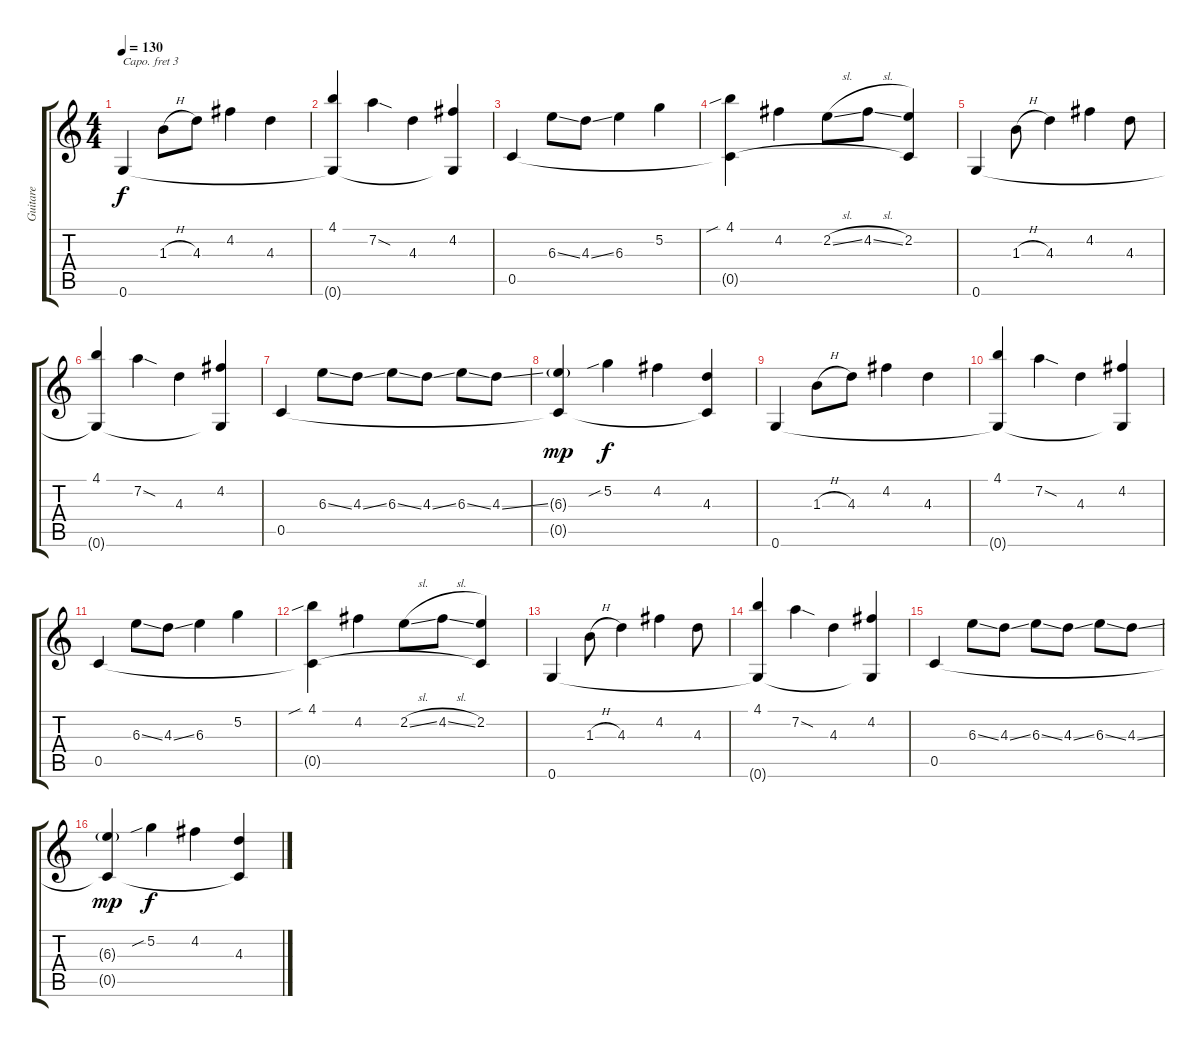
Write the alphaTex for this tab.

\track ("Guitare" "Guitare") {instrument acousticguitarsteel}
\staff {score tabs}
\capo 3
\tuning (E4 B3 G3 D3 A2 E2) {hide}
\ts (4 4)
\tempo 130
\clef g2
\ks c
0.6.4{dy f instrument acousticguitarsteel} 1.3{h}.8 4.3.8 4.2.4 4.3.4 |
(4.1 0.6{t}).4 7.2{sod}.4 4.3.4 (4.2 0.6{t}).4 |
0.5.4 6.3{ss}.8 4.3{ss}.8 6.3.4 5.2.4 |
(4.1{sib} 0.5{t}).4 4.2.4 2.2{sl}.8 4.2{sl}.8 (2.2 0.5{t}).4 |
0.6.4 1.3{h}.8 4.3.4 4.2.4 4.3.8 |
(4.1 0.6{t}).4 7.2{sod}.4 4.3.4 (4.2 0.6{t}).4 |
0.5.4 6.3{ss}.8 4.3{ss}.8 6.3{ss}.8 4.3{ss}.8 6.3{ss}.8 4.3{ss}.8 |
(6.3{g} 0.5{t}).4{dy mp} 5.2{sib}.4{dy f} 4.2.4 (4.3 0.5{t}).4 |
0.6.4 1.3{h}.8 4.3.8 4.2.4 4.3.4 |
(4.1 0.6{t}).4 7.2{sod}.4 4.3.4 (4.2 0.6{t}).4 |
0.5.4 6.3{ss}.8 4.3{ss}.8 6.3.4 5.2.4 |
(4.1{sib} 0.5{t}).4 4.2.4 2.2{sl}.8 4.2{sl}.8 (2.2 0.5{t}).4 |
0.6.4 1.3{h}.8 4.3.4 4.2.4 4.3.8 |
(4.1 0.6{t}).4 7.2{sod}.4 4.3.4 (4.2 0.6{t}).4 |
0.5.4 6.3{ss}.8 4.3{ss}.8 6.3{ss}.8 4.3{ss}.8 6.3{ss}.8 4.3{ss}.8 |
(6.3{g} 0.5{t}).4{dy mp} 5.2{sib}.4{dy f} 4.2.4 (4.3 0.5{t}).4
